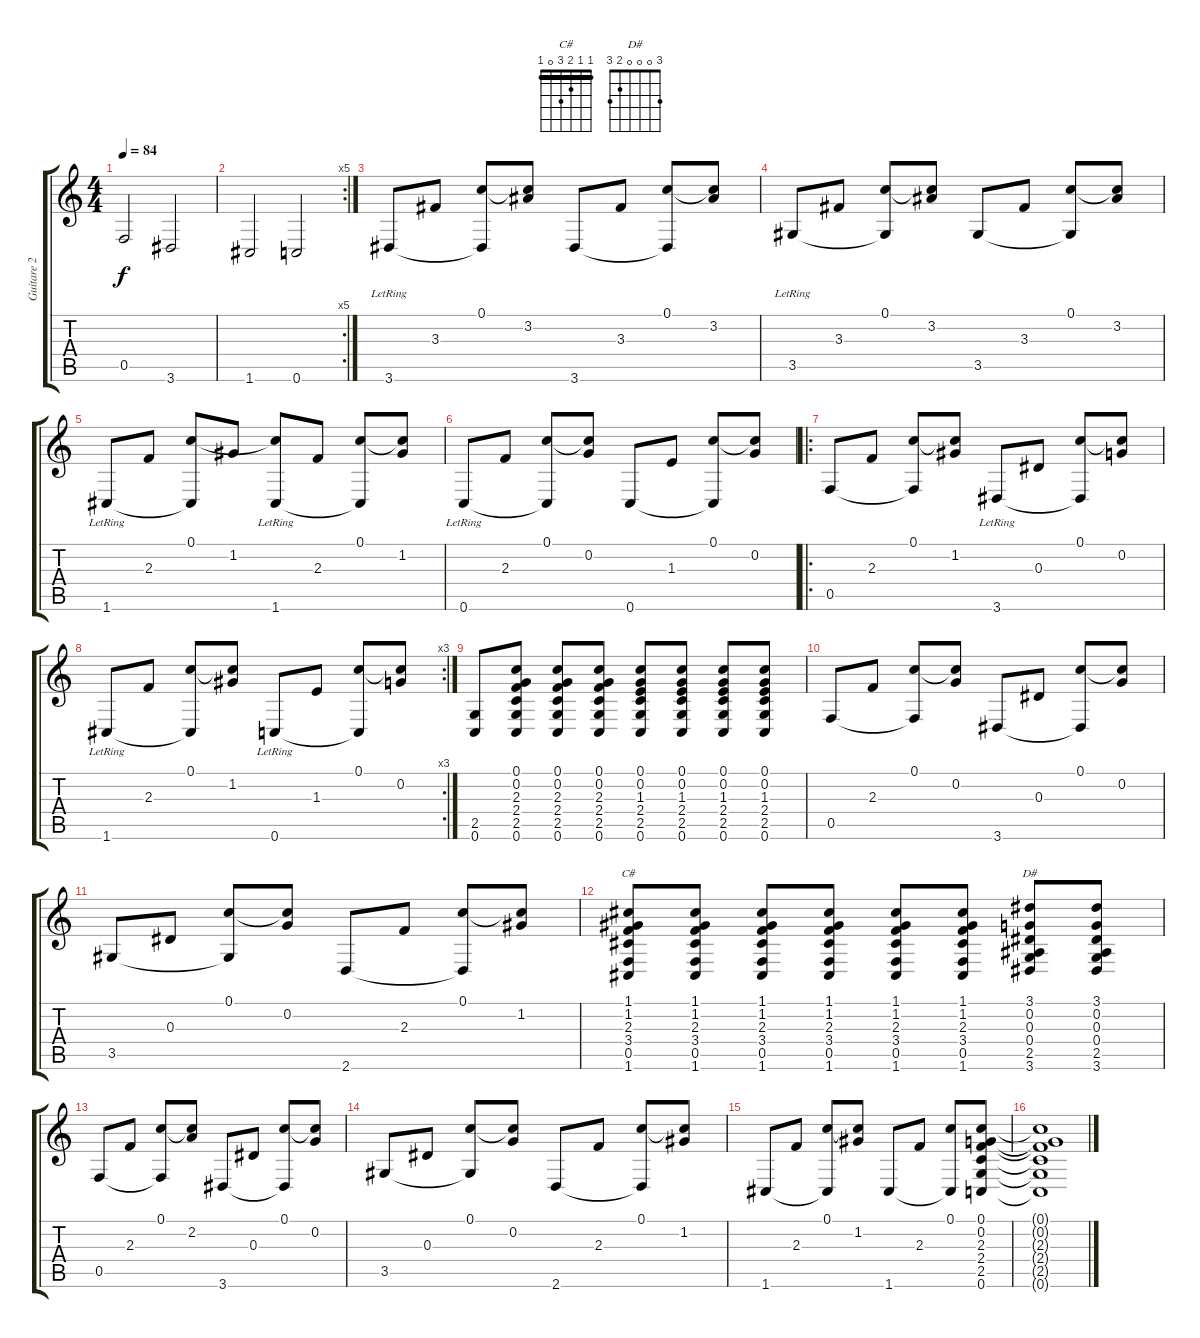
\track ("Guitare 2" "Guitare 2") {instrument distortionguitar}
\staff {score tabs}
\tuning (C4 G3 Eb3 Bb2 F2 C2) {hide}
\chord ("C#" 1 1 2 3 0 1) {barre 1}
\chord ("D#" 3 0 0 0 2 3)
\ts (4 4)
\tempo 84
\clef g2
\ks c
0.5.2{dy f instrument distortionguitar} 3.6.2 |
\rc 5
1.6.2 0.6.2 |
3.6{lr}.8 3.3.8 (0.1 3.6{t}).8 (0.1{t} 3.2).8 3.6.8 3.3.8 (0.1 3.6{t}).8 (0.1{t} 3.2).8 |
3.5{lr}.8 3.3.8 (0.1 3.5{t}).8 (0.1{t} 3.2).8 3.5.8 3.3.8 (0.1 3.5{t}).8 (0.1{t} 3.2).8 |
1.6{lr}.8 2.3.8 (0.1 1.6{t}).8 1.2.8 (0.1{t} 1.6{lr}).8 2.3.8 (0.1 1.6{t}).8 (0.1{t} 1.2).8 |
0.6{lr}.8 2.3.8 (0.1 0.6{t}).8 (0.1{t} 0.2).8 0.6.8 1.3.8 (0.1 0.6{t}).8 (0.1{t} 0.2).8 |
\ro
0.5.8 2.3.8 (0.1 0.5{t}).8 (0.1{t} 1.2).8 3.6{lr}.8 0.3.8 (0.1 3.6{t}).8 (0.1{t} 0.2).8 |
\rc 3
1.6{lr}.8 2.3.8 (0.1 1.6{t}).8 (0.1{t} 1.2).8 0.6{lr}.8 1.3.8 (0.1 0.6{t}).8 (0.1{t} 0.2).8 |
(2.5 0.6).8 (0.1 0.2 2.3 2.4 2.5 0.6).8 (0.1 0.2 2.3 2.4 2.5 0.6).8 (0.1 0.2 2.3 2.4 2.5 0.6).8 (0.1 0.2 1.3 2.4 2.5 0.6).8 (0.1 0.2 1.3 2.4 2.5 0.6).8 (0.1 0.2 1.3 2.4 2.5 0.6).8 (0.1 0.2 1.3 2.4 2.5 0.6).8 |
0.5.8 2.3.8 (0.1 0.5{t}).8 (0.1{t} 0.2).8 3.6.8 0.3.8 (0.1 3.6{t}).8 (0.1{t} 0.2).8 |
3.5.8 0.3.8 (0.1 3.5{t}).8 (0.1{t} 0.2).8 2.6.8 2.3.8 (0.1 2.6{t}).8 (0.1{t} 1.2).8 |
(1.1 1.2 2.3 3.4 0.5 1.6).8{ch "C#"} (1.1 1.2 2.3 3.4 0.5 1.6).8 (1.1 1.2 2.3 3.4 0.5 1.6).8 (1.1 1.2 2.3 3.4 0.5 1.6).8 (1.1 1.2 2.3 3.4 0.5 1.6).8 (1.1 1.2 2.3 3.4 0.5 1.6).8 (3.1 0.2 0.3 0.4 2.5 3.6).8{ch "D#"} (3.1 0.2 0.3 0.4 2.5 3.6).8 |
0.5.8 2.3.8 (0.1 0.5{t}).8 (0.1{t} 2.2).8 3.6.8 0.3.8 (0.1 3.6{t}).8 (0.1{t} 0.2).8 |
3.5.8 0.3.8 (0.1 3.5{t}).8 (0.1{t} 0.2).8 2.6.8 2.3.8 (0.1 2.6{t}).8 (0.1{t} 1.2).8 |
1.6.8 2.3.8 (0.1 1.6{t}).8 (0.1{t} 1.2).8 1.6.8 2.3.8 (0.1 1.6{t}).8 (0.1 0.2 2.3 2.4 2.5 0.6).8 |
(0.1{t} 0.2{t} 2.3{t} 2.4{t} 2.5{t} 0.6{t}).1
